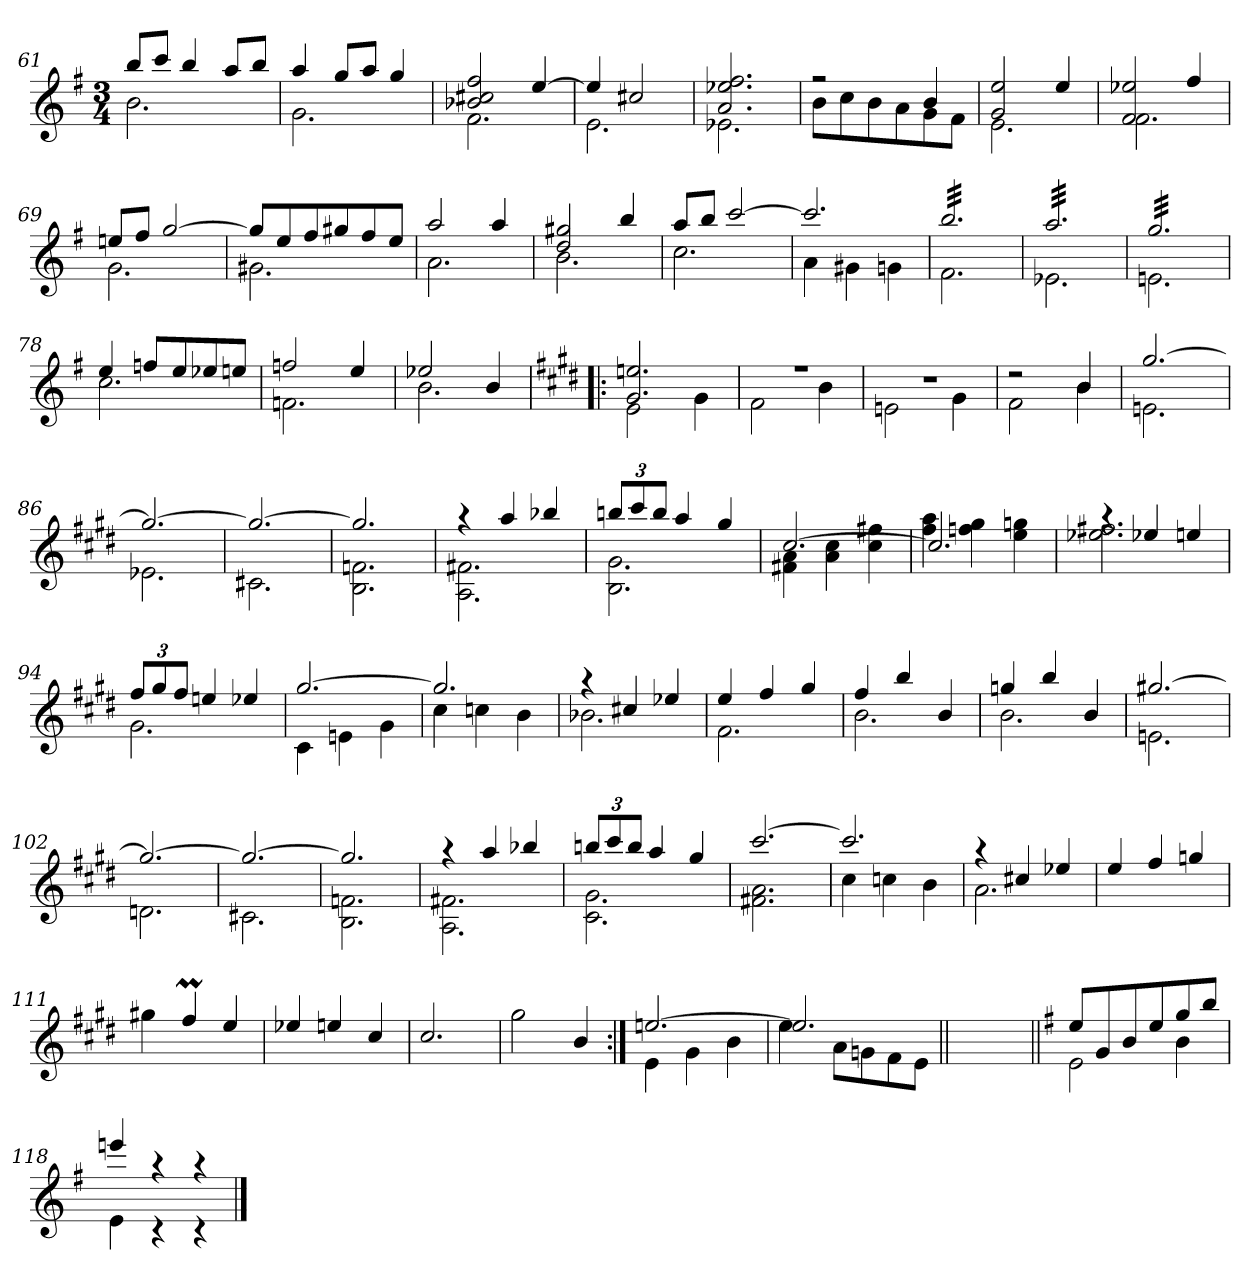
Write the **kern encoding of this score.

**kern
*part1
*staff1
*clefG2
*k[f#]
*G:
*M3/4
=61
*^
8bb/L	2.b\
8ccc/J	.
4bb/	.
8aa/L	.
8bb/J	.
=62	=62
4aa/	2.g\
8gg/L	.
8aa/J	.
4gg/	.
=63	=63
2b-X/ 2cc#X/ 2ff#/	2.f#\
[>4ee/	.
=64	=64
4ee/]	2.e\
2cc#X/	.
=65	=65
2.a/ 2.ee-X/ 2.ff#/	2.e-X\
=66	=66
2r	8b\L
.	8cc\
.	8b\
.	8a\
4b/	8g\
.	8f#\J
!!LO:LB:g=z	!!
=67	=67
2g/ 2ee/	2.e\
4ee/	.
=68	=68
2f#/ 2ee-X/	2.f#\
4ff#/	.
=69	=69
8een/L	2.g\
8ff#/J	.
[>2gg/	.
=70	=70
8gg/L]	2.g#X\
8ee/	.
8ff#/	.
8gg#X/	.
8ff#/	.
8ee/J	.
=71	=71
2aa/	2.a\
4aa/	.
=72	=72
2dd/ 2gg#X/	2.b\
4bb/	.
=73	=73
8aa/L	2.cc\
8bb/J	.
[>2ccc/	.
!!LO:LB:g=z	!!
=74	=74
2.ccc/]	4a\
.	4g#X\
.	4gn\
=75	=75
*tremolo	*
32bb/LLL	2.f#\
32bb/	.
32bb/	.
32bb/	.
32bb/	.
32bb/	.
32bb/	.
32bb/	.
32bb/	.
32bb/	.
32bb/	.
32bb/	.
32bb/	.
32bb/	.
32bb/	.
32bb/	.
32bb/	.
32bb/	.
32bb/	.
32bb/	.
32bb/	.
32bb/	.
32bb/	.
32bb/JJJ	.
=76	=76
32aa/LLL	2.e-X\
32aa/	.
32aa/	.
32aa/	.
32aa/	.
32aa/	.
32aa/	.
32aa/	.
32aa/	.
32aa/	.
32aa/	.
32aa/	.
32aa/	.
32aa/	.
32aa/	.
32aa/	.
32aa/	.
32aa/	.
32aa/	.
32aa/	.
32aa/	.
32aa/	.
32aa/	.
32aa/JJJ	.
=77	=77
32gg/LLL	2.en\
32gg/	.
32gg/	.
32gg/	.
32gg/	.
32gg/	.
32gg/	.
32gg/	.
32gg/	.
32gg/	.
32gg/	.
32gg/	.
32gg/	.
32gg/	.
32gg/	.
32gg/	.
32gg/	.
32gg/	.
32gg/	.
32gg/	.
32gg/	.
32gg/	.
32gg/	.
32gg/JJJ	.
*Xtremolo	*
=78	=78
4ee/	2.cc\
8ffn/L	.
8ee/	.
8ee-X/	.
8een/J	.
=79	=79
2ffn/	2.fn\
4ee/	.
=80	=80
2ee-X/	2.b\
4b/	.
!!LO:LB:g=z	!!
=81!|:	=81!|:
*k[f#c#g#d#]	*
*E:	*
2.g#/ 2.een/	2e\
.	4g#\
=82	=82
2.r	2f#\
.	4b\
=83	=83
2.r	2en\
.	4g#\
=84	=84
2r	2f#\
4b/	4b\
=85	=85
[>2.gg#/	2.en\
=86	=86
2.gg#/_	2.e-X\
=87	=87
2.gg#/_	2.c#X\
!!LO:LB:g=z	!!
=88	=88
2.gg#/]	2.B\ 2.fn\
=89	=89
4r	2.A\ 2.f#X\
4aa/	.
4bb-X/	.
=90	=90
12bbn/L	2.B\ 2.g#\
12ccc#/	.
12bb/J	.
4aa/	.
4gg#/	.
=91	=91
[>2.cc#/	4f#X\ 4a\
.	4a\ 4cc#\
.	4cc#\ 4ff#X\
=92	=92
2.cc#/]	4ff#\ 4aa\
.	4ffn\ 4gg#\
.	4ee\ 4ggn\
=93	=93
4raa	2.ee-X\ 2.ff#X\
4ee-X/	.
4een/	.
!!LO:LB:g=z	!!
=94	=94
12ff#/L	2.g#\
12gg#/	.
12ff#/J	.
4een/	.
4ee-X/	.
=95	=95
[>2.gg#/	4c#\
.	4en\
.	4g#\
=96	=96
2.gg#/]	4cc#\
.	4ccn\
.	4b\
=97	=97
4raa	2.b-X\
4cc#X/	.
4ee-X/	.
=98	=98
4ee/	2.f#\
4ff#/	.
4gg#/	.
=99	=99
4ff#/	2.b\
4bb/	.
4b/	.
=100	=100
4ggn/	2.b\
4bb/	.
4b/	.
!!LO:LB:g=z	!!
=101	=101
[>2.gg#X/	2.en\
=102	=102
2.gg#/_	2.dn\
=103	=103
2.gg#/_	2.c#X\
=104	=104
2.gg#/]	2.B\ 2.fn\
=105	=105
4r	2.A\ 2.f#X\
4aa/	.
4bb-X/	.
=106	=106
12bbn/L	2.c#\ 2.g#\
12ccc#/	.
12bb/J	.
4aa/	.
4gg#/	.
=107	=107
[>2.ccc#/	2.f#X\ 2.a\
!!LO:LB:g=z	!!
=108	=108
2.ccc#/]	4cc#\
.	4ccn\
.	4b\
=109	=109
4r	2.a\
4cc#X/	.
4ee-X/	.
*v	*v
=110
4ee/
4ff#/
4ggn/
=111
4gg#X\
4ff#M/
4ee/
=112
4ee-X/
4een/
4cc#/
=113
2.cc#/
=114
2gg#\
4b/
!!LO:LB:g=z
=115:|!
*^
[>2.een/	4e\
.	4g#\
.	4b\
=116	=116
2.ee/]	4ee\
.	8a\L
.	8gn\
.	8f#\
.	8e\J
*v	*v
=116X1161||
2.ryy
=117||
*k[f#]
*G:
*^
8ee/L	2e\
8g/	.
8b/	.
8ee/	.
8gg/	4b\
8bb/J	.
=118	=118
4eeen/	4e\
4raa	4rc
4raa	4rc
*v	*v
==
*-
